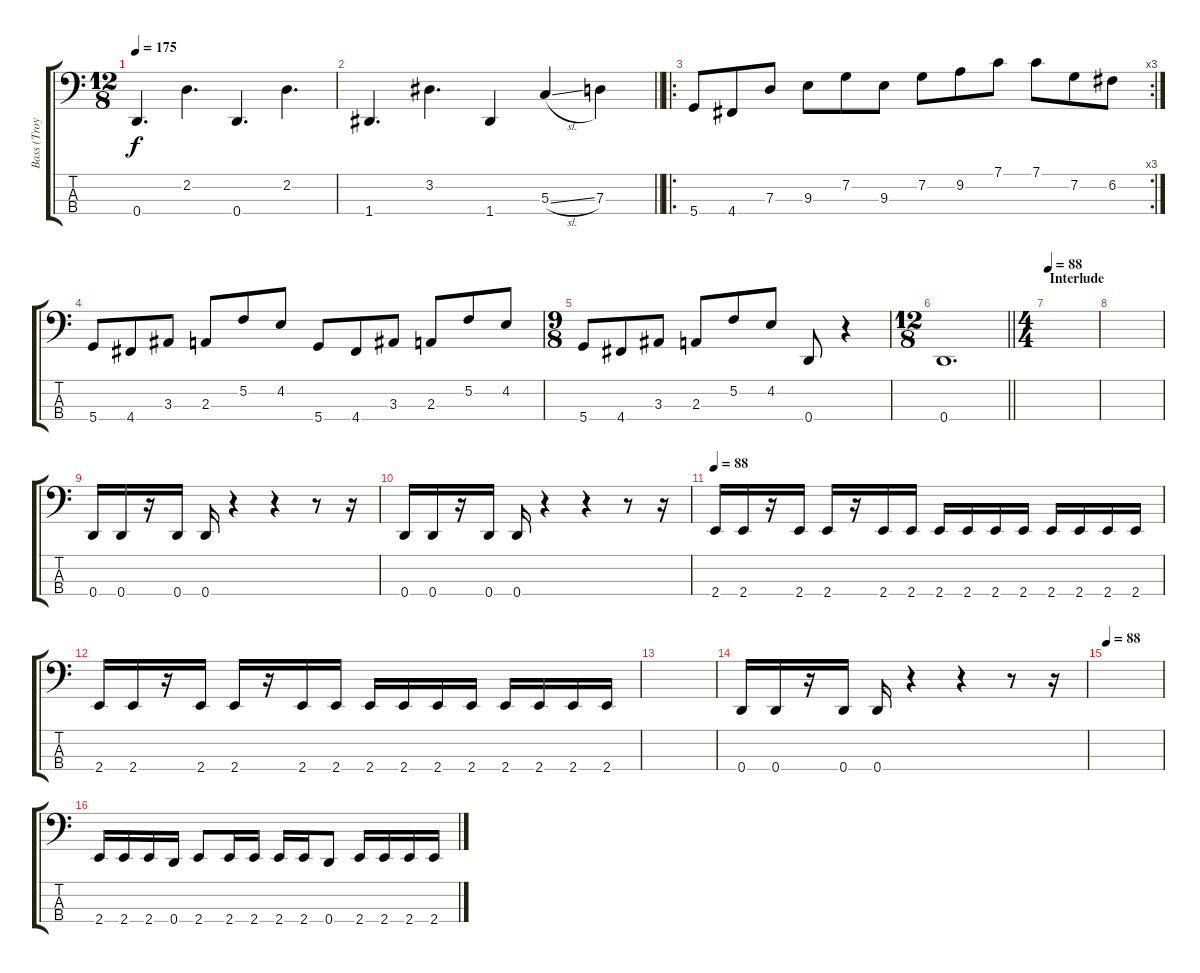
\track ("Bass (Troy Sanders)" "Bass (Troy") {instrument electricbassfinger}
\staff {score tabs}
\tuning (F2 C2 G1 D1) {hide}
\ts (12 8)
\tempo 175
\clef f4
\ks c
0.4.4{d dy f} 2.2.4{d} 0.4.4{d} 2.2.4{d} |
\barLineRight lightlight
1.4.4{d} 3.2.4{d} 1.4.4 5.3{sl}.4 7.3.4 |
\ro
\rc 3
5.4.8 4.4.8 7.3.8 9.3.8 7.2.8 9.3.8 7.2.8 9.2.8 7.1.8 7.1.8 7.2.8 6.2.8 |
5.4.8 4.4.8 3.3.8 2.3.8 5.2.8 4.2.8 5.4.8 4.4.8 3.3.8 2.3.8 5.2.8 4.2.8 |
\ts (9 8)
5.4.8 4.4.8 3.3.8 2.3.8 5.2.8 4.2.8 0.4.8 r.4 |
\ts (12 8)
\barLineRight lightlight
0.4.1{d} |
\ts (4 4)
\section ("" "Interlude")
\tempo 88
|
|
0.4.16 0.4.16 r.16 0.4.16 0.4.16 r.4 r.4 r.8 r.16 |
0.4.16 0.4.16 r.16 0.4.16 0.4.16 r.4 r.4 r.8 r.16 |
\tempo 88
2.4.16 2.4.16 r.16 2.4.16 2.4.16 r.16 2.4.16 2.4.16 2.4.16 2.4.16 2.4.16 2.4.16 2.4.16 2.4.16 2.4.16 2.4.16 |
2.4.16 2.4.16 r.16 2.4.16 2.4.16 r.16 2.4.16 2.4.16 2.4.16 2.4.16 2.4.16 2.4.16 2.4.16 2.4.16 2.4.16 2.4.16 |
|
0.4.16 0.4.16 r.16 0.4.16 0.4.16 r.4 r.4 r.8 r.16 |
\tempo 88
|
2.4.16 2.4.16 2.4.16 0.4.16 2.4.8 2.4.16 2.4.16 2.4.16 2.4.16 0.4.8 2.4.16 2.4.16 2.4.16 2.4.16
